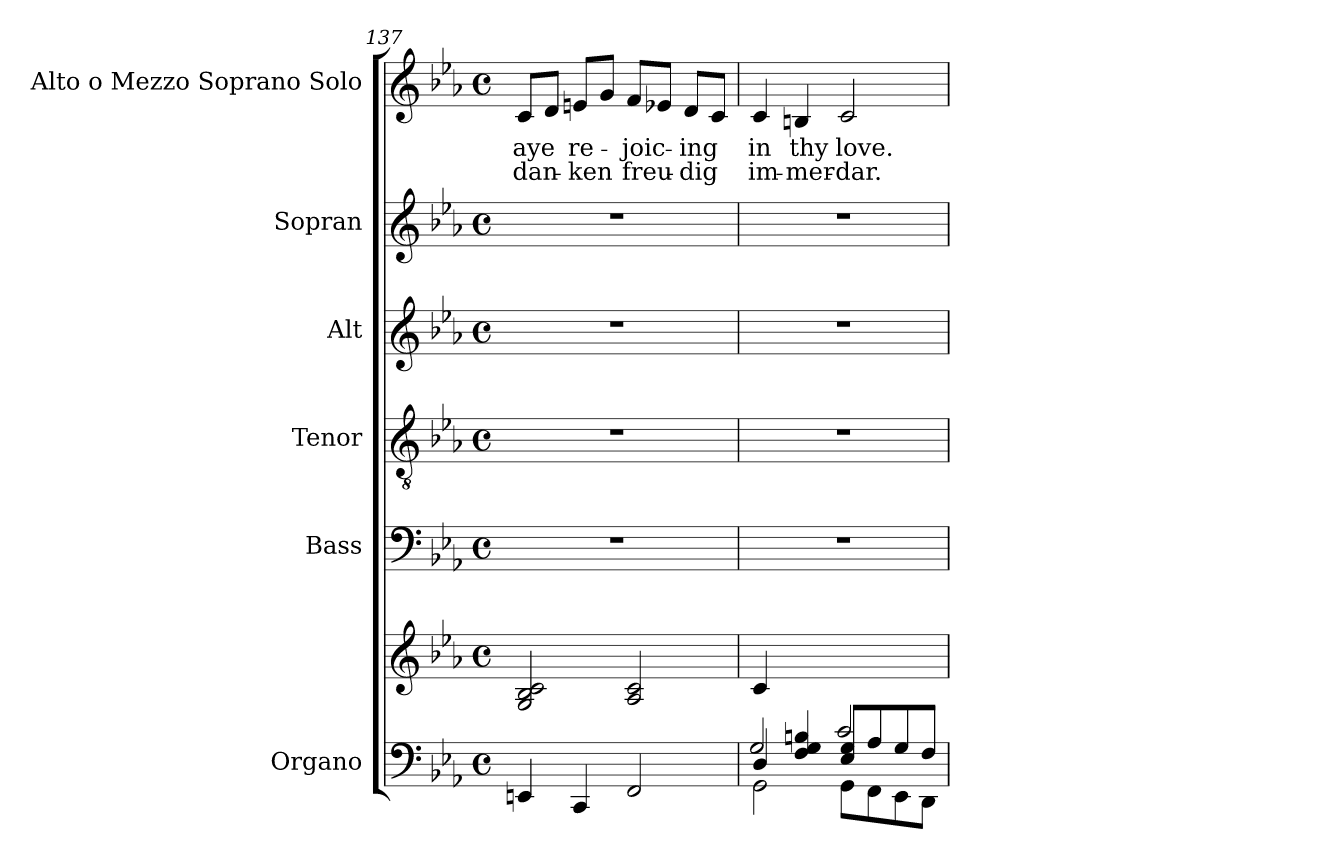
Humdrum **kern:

**kern	**kern	**kern	**kern	**kern	**kern	**kern	**text	**text
*part6	*part6	*part5	*part4	*part3	*part2	*part1	*part1	*part1
*staff7	*staff6	*staff5	*staff4	*staff3	*staff2	*staff1	*staff1	*staff1
*I"Organo	*	*I"Bass	*I"Tenor	*I"Alt	*I"Sopran	*I"Alto o Mezzo Soprano Solo	*	*
*	*	*I'B	*I'T	*I'A	*I'S	*I'S o l o	*	*
!!LO:LB:g=z
*clefF4	*clefG2	*clefF4	*clefGv2	*clefG2	*clefG2	*clefG2	*	*
*k[b-e-a-]	*k[b-e-a-]	*k[b-e-a-]	*k[b-e-a-]	*k[b-e-a-]	*k[b-e-a-]	*k[b-e-a-]	*	*
*M4/4	*M4/4	*M4/4	*M4/4	*M4/4	*M4/4	*M4/4	*	*
*met(c)	*met(c)	*met(c)	*met(c)	*met(c)	*met(c)	*met(c)	*	*
=137	=137	=137	=137	=137	=137	=137	=137	=137
!	!	!	!	!	!	!	!LO:LY:b	!LO:LY:b
4EEn/	2G/ 2B-/ 2c/	1r	1r	1r	1r	8c/L	aye	dan-
.	.	.	.	.	.	8d/J	.	.
!	!	!	!	!	!	!	!LO:LY:b	!LO:LY:b
4CC/	.	.	.	.	.	8en/L	re-	-ken
.	.	.	.	.	.	8g/J	.	.
!	!	!	!	!	!	!	!LO:LY:b	!LO:LY:b
2FF/	2A-/ 2c/	.	.	.	.	8f/L	-joic-	freu-
.	.	.	.	.	.	8e-X/J	.	.
!	!	!	!	!	!	!	!LO:LY:b	!LO:LY:b
.	.	.	.	.	.	8d/L	-ing	-dig
.	.	.	.	.	.	8c/J	.	.
!!LO:PB:g=z
=138	=138	=138	=138	=138	=138	=138	=138	=138
*^	*	*	*	*	*	*	*	*
*	*^	*	*	*	*	*	*	*	*
!	!	!	!	!	!	!	!	!	!LO:LY:b	!LO:LY:b
4D/	2GG\	2G/	4c/	1r	1r	1r	1r	4c/	in	im-
!	!	!	!	!	!	!	!	!	!LO:LY:b	!LO:LY:b
4F/ 4G/ 4Bn/	.	.	2.ryy	.	.	.	.	4Bn/	thy	-mer-
!	!	!	!	!	!	!	!	!	!LO:LY:b	!LO:LY:b
8E-/ 8G/L	8GG\L	2c/	.	.	.	.	.	2c/	love.	-dar.
8A-/	8FF\	.	.	.	.	.	.	.	.	.
8G/	8EE-\	.	.	.	.	.	.	.	.	.
8F/J	8DD\J	.	.	.	.	.	.	.	.	.
*v	*v	*v	*	*	*	*	*	*	*	*
=	=	=	=	=	=	=	=	=
*-	*-	*-	*-	*-	*-	*-	*-	*-
